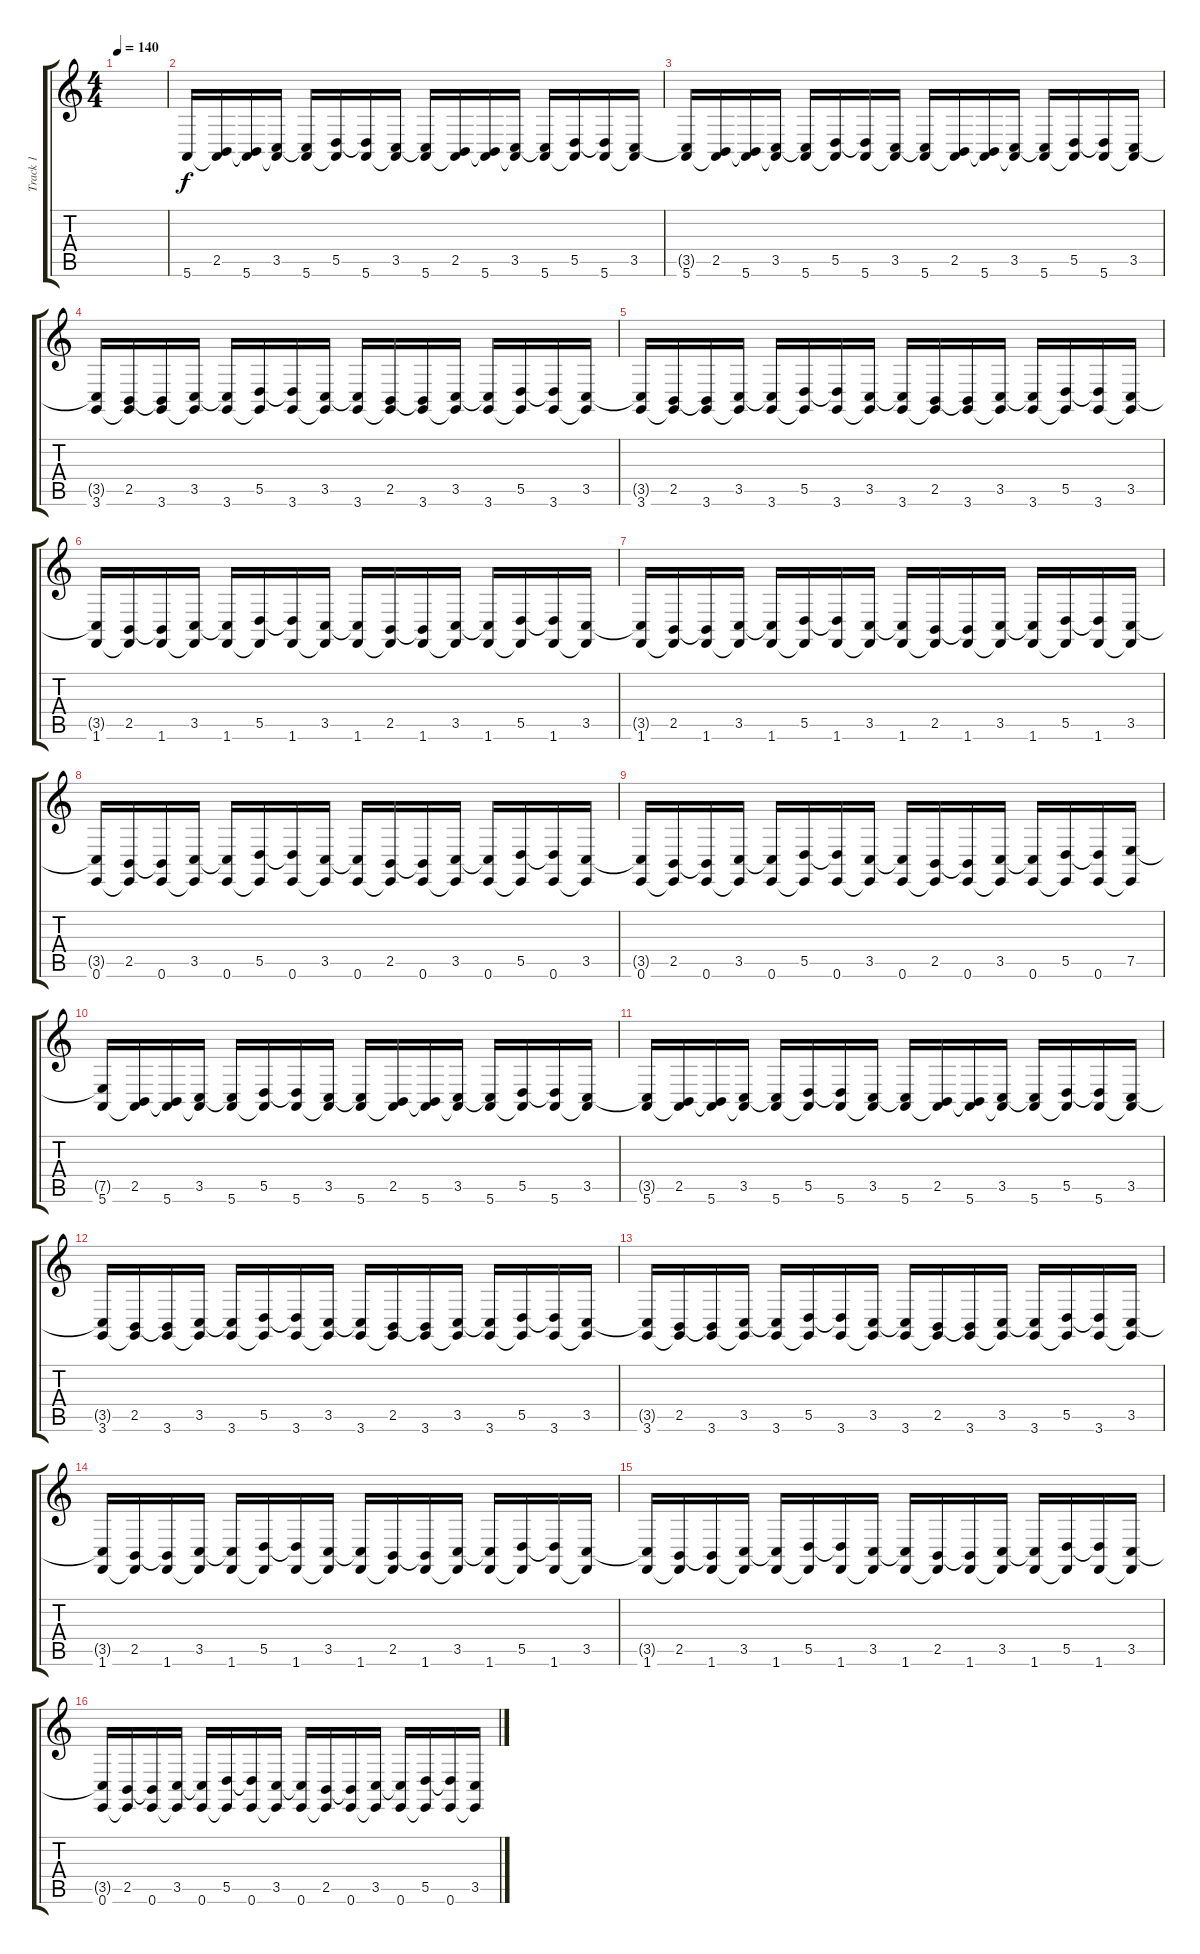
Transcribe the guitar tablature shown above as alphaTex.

\track ("Track 1" "Track 1") {instrument harpsichord}
\staff {score tabs}
\tuning (E4 B3 G3 D3 A2 E2) {hide}
\ts (4 4)
\tempo 140
\clef g2
\ks c
|
5.6.16 (2.5 5.6{t}).16 (2.5{t} 5.6).16 (3.5 5.6{t}).16 (3.5{t} 5.6).16 (5.5 5.6{t}).16 (5.5{t} 5.6).16 (3.5 5.6{t}).16 (3.5{t} 5.6).16 (2.5 5.6{t}).16 (2.5{t} 5.6).16 (3.5 5.6{t}).16 (3.5{t} 5.6).16 (5.5 5.6{t}).16 (5.5{t} 5.6).16 (3.5 5.6{t}).16 |
(3.5{t} 5.6).16 (2.5 5.6{t}).16 (2.5{t} 5.6).16 (3.5 5.6{t}).16 (3.5{t} 5.6).16 (5.5 5.6{t}).16 (5.5{t} 5.6).16 (3.5 5.6{t}).16 (3.5{t} 5.6).16 (2.5 5.6{t}).16 (2.5{t} 5.6).16 (3.5 5.6{t}).16 (3.5{t} 5.6).16 (5.5 5.6{t}).16 (5.5{t} 5.6).16 (3.5 5.6{t}).16 |
(3.5{t} 3.6).16 (2.5 3.6{t}).16 (2.5{t} 3.6).16 (3.5 3.6{t}).16 (3.5{t} 3.6).16 (5.5 3.6{t}).16 (5.5{t} 3.6).16 (3.5 3.6{t}).16 (3.5{t} 3.6).16 (2.5 3.6{t}).16 (2.5{t} 3.6).16 (3.5 3.6{t}).16 (3.5{t} 3.6).16 (5.5 3.6{t}).16 (5.5{t} 3.6).16 (3.5 3.6{t}).16 |
(3.5{t} 3.6).16 (2.5 3.6{t}).16 (2.5{t} 3.6).16 (3.5 3.6{t}).16 (3.5{t} 3.6).16 (5.5 3.6{t}).16 (5.5{t} 3.6).16 (3.5 3.6{t}).16 (3.5{t} 3.6).16 (2.5 3.6{t}).16 (2.5{t} 3.6).16 (3.5 3.6{t}).16 (3.5{t} 3.6).16 (5.5 3.6{t}).16 (5.5{t} 3.6).16 (3.5 3.6{t}).16 |
(3.5{t} 1.6).16 (2.5 1.6{t}).16 (2.5{t} 1.6).16 (3.5 1.6{t}).16 (3.5{t} 1.6).16 (5.5 1.6{t}).16 (5.5{t} 1.6).16 (3.5 1.6{t}).16 (3.5{t} 1.6).16 (2.5 1.6{t}).16 (2.5{t} 1.6).16 (3.5 1.6{t}).16 (3.5{t} 1.6).16 (5.5 1.6{t}).16 (5.5{t} 1.6).16 (3.5 1.6{t}).16 |
(3.5{t} 1.6).16 (2.5 1.6{t}).16 (2.5{t} 1.6).16 (3.5 1.6{t}).16 (3.5{t} 1.6).16 (5.5 1.6{t}).16 (5.5{t} 1.6).16 (3.5 1.6{t}).16 (3.5{t} 1.6).16 (2.5 1.6{t}).16 (2.5{t} 1.6).16 (3.5 1.6{t}).16 (3.5{t} 1.6).16 (5.5 1.6{t}).16 (5.5{t} 1.6).16 (3.5 1.6{t}).16 |
(3.5{t} 0.6).16 (2.5 0.6{t}).16 (2.5{t} 0.6).16 (3.5 0.6{t}).16 (3.5{t} 0.6).16 (5.5 0.6{t}).16 (5.5{t} 0.6).16 (3.5 0.6{t}).16 (3.5{t} 0.6).16 (2.5 0.6{t}).16 (2.5{t} 0.6).16 (3.5 0.6{t}).16 (3.5{t} 0.6).16 (5.5 0.6{t}).16 (5.5{t} 0.6).16 (3.5 0.6{t}).16 |
(3.5{t} 0.6).16 (2.5 0.6{t}).16 (2.5{t} 0.6).16 (3.5 0.6{t}).16 (3.5{t} 0.6).16 (5.5 0.6{t}).16 (5.5{t} 0.6).16 (3.5 0.6{t}).16 (3.5{t} 0.6).16 (2.5 0.6{t}).16 (2.5{t} 0.6).16 (3.5 0.6{t}).16 (3.5{t} 0.6).16 (5.5 0.6{t}).16 (5.5{t} 0.6).16 (7.5 0.6{t}).16 |
(7.5{t} 5.6).16 (2.5 5.6{t}).16 (2.5{t} 5.6).16 (3.5 5.6{t}).16 (3.5{t} 5.6).16 (5.5 5.6{t}).16 (5.5{t} 5.6).16 (3.5 5.6{t}).16 (3.5{t} 5.6).16 (2.5 5.6{t}).16 (2.5{t} 5.6).16 (3.5 5.6{t}).16 (3.5{t} 5.6).16 (5.5 5.6{t}).16 (5.5{t} 5.6).16 (3.5 5.6{t}).16 |
(3.5{t} 5.6).16 (2.5 5.6{t}).16 (2.5{t} 5.6).16 (3.5 5.6{t}).16 (3.5{t} 5.6).16 (5.5 5.6{t}).16 (5.5{t} 5.6).16 (3.5 5.6{t}).16 (3.5{t} 5.6).16 (2.5 5.6{t}).16 (2.5{t} 5.6).16 (3.5 5.6{t}).16 (3.5{t} 5.6).16 (5.5 5.6{t}).16 (5.5{t} 5.6).16 (3.5 5.6{t}).16 |
(3.5{t} 3.6).16 (2.5 3.6{t}).16 (2.5{t} 3.6).16 (3.5 3.6{t}).16 (3.5{t} 3.6).16 (5.5 3.6{t}).16 (5.5{t} 3.6).16 (3.5 3.6{t}).16 (3.5{t} 3.6).16 (2.5 3.6{t}).16 (2.5{t} 3.6).16 (3.5 3.6{t}).16 (3.5{t} 3.6).16 (5.5 3.6{t}).16 (5.5{t} 3.6).16 (3.5 3.6{t}).16 |
(3.5{t} 3.6).16 (2.5 3.6{t}).16 (2.5{t} 3.6).16 (3.5 3.6{t}).16 (3.5{t} 3.6).16 (5.5 3.6{t}).16 (5.5{t} 3.6).16 (3.5 3.6{t}).16 (3.5{t} 3.6).16 (2.5 3.6{t}).16 (2.5{t} 3.6).16 (3.5 3.6{t}).16 (3.5{t} 3.6).16 (5.5 3.6{t}).16 (5.5{t} 3.6).16 (3.5 3.6{t}).16 |
(3.5{t} 1.6).16 (2.5 1.6{t}).16 (2.5{t} 1.6).16 (3.5 1.6{t}).16 (3.5{t} 1.6).16 (5.5 1.6{t}).16 (5.5{t} 1.6).16 (3.5 1.6{t}).16 (3.5{t} 1.6).16 (2.5 1.6{t}).16 (2.5{t} 1.6).16 (3.5 1.6{t}).16 (3.5{t} 1.6).16 (5.5 1.6{t}).16 (5.5{t} 1.6).16 (3.5 1.6{t}).16 |
(3.5{t} 1.6).16 (2.5 1.6{t}).16 (2.5{t} 1.6).16 (3.5 1.6{t}).16 (3.5{t} 1.6).16 (5.5 1.6{t}).16 (5.5{t} 1.6).16 (3.5 1.6{t}).16 (3.5{t} 1.6).16 (2.5 1.6{t}).16 (2.5{t} 1.6).16 (3.5 1.6{t}).16 (3.5{t} 1.6).16 (5.5 1.6{t}).16 (5.5{t} 1.6).16 (3.5 1.6{t}).16 |
(3.5{t} 0.6).16 (2.5 0.6{t}).16 (2.5{t} 0.6).16 (3.5 0.6{t}).16 (3.5{t} 0.6).16 (5.5 0.6{t}).16 (5.5{t} 0.6).16 (3.5 0.6{t}).16 (3.5{t} 0.6).16 (2.5 0.6{t}).16 (2.5{t} 0.6).16 (3.5 0.6{t}).16 (3.5{t} 0.6).16 (5.5 0.6{t}).16 (5.5{t} 0.6).16 (3.5 0.6{t}).16
